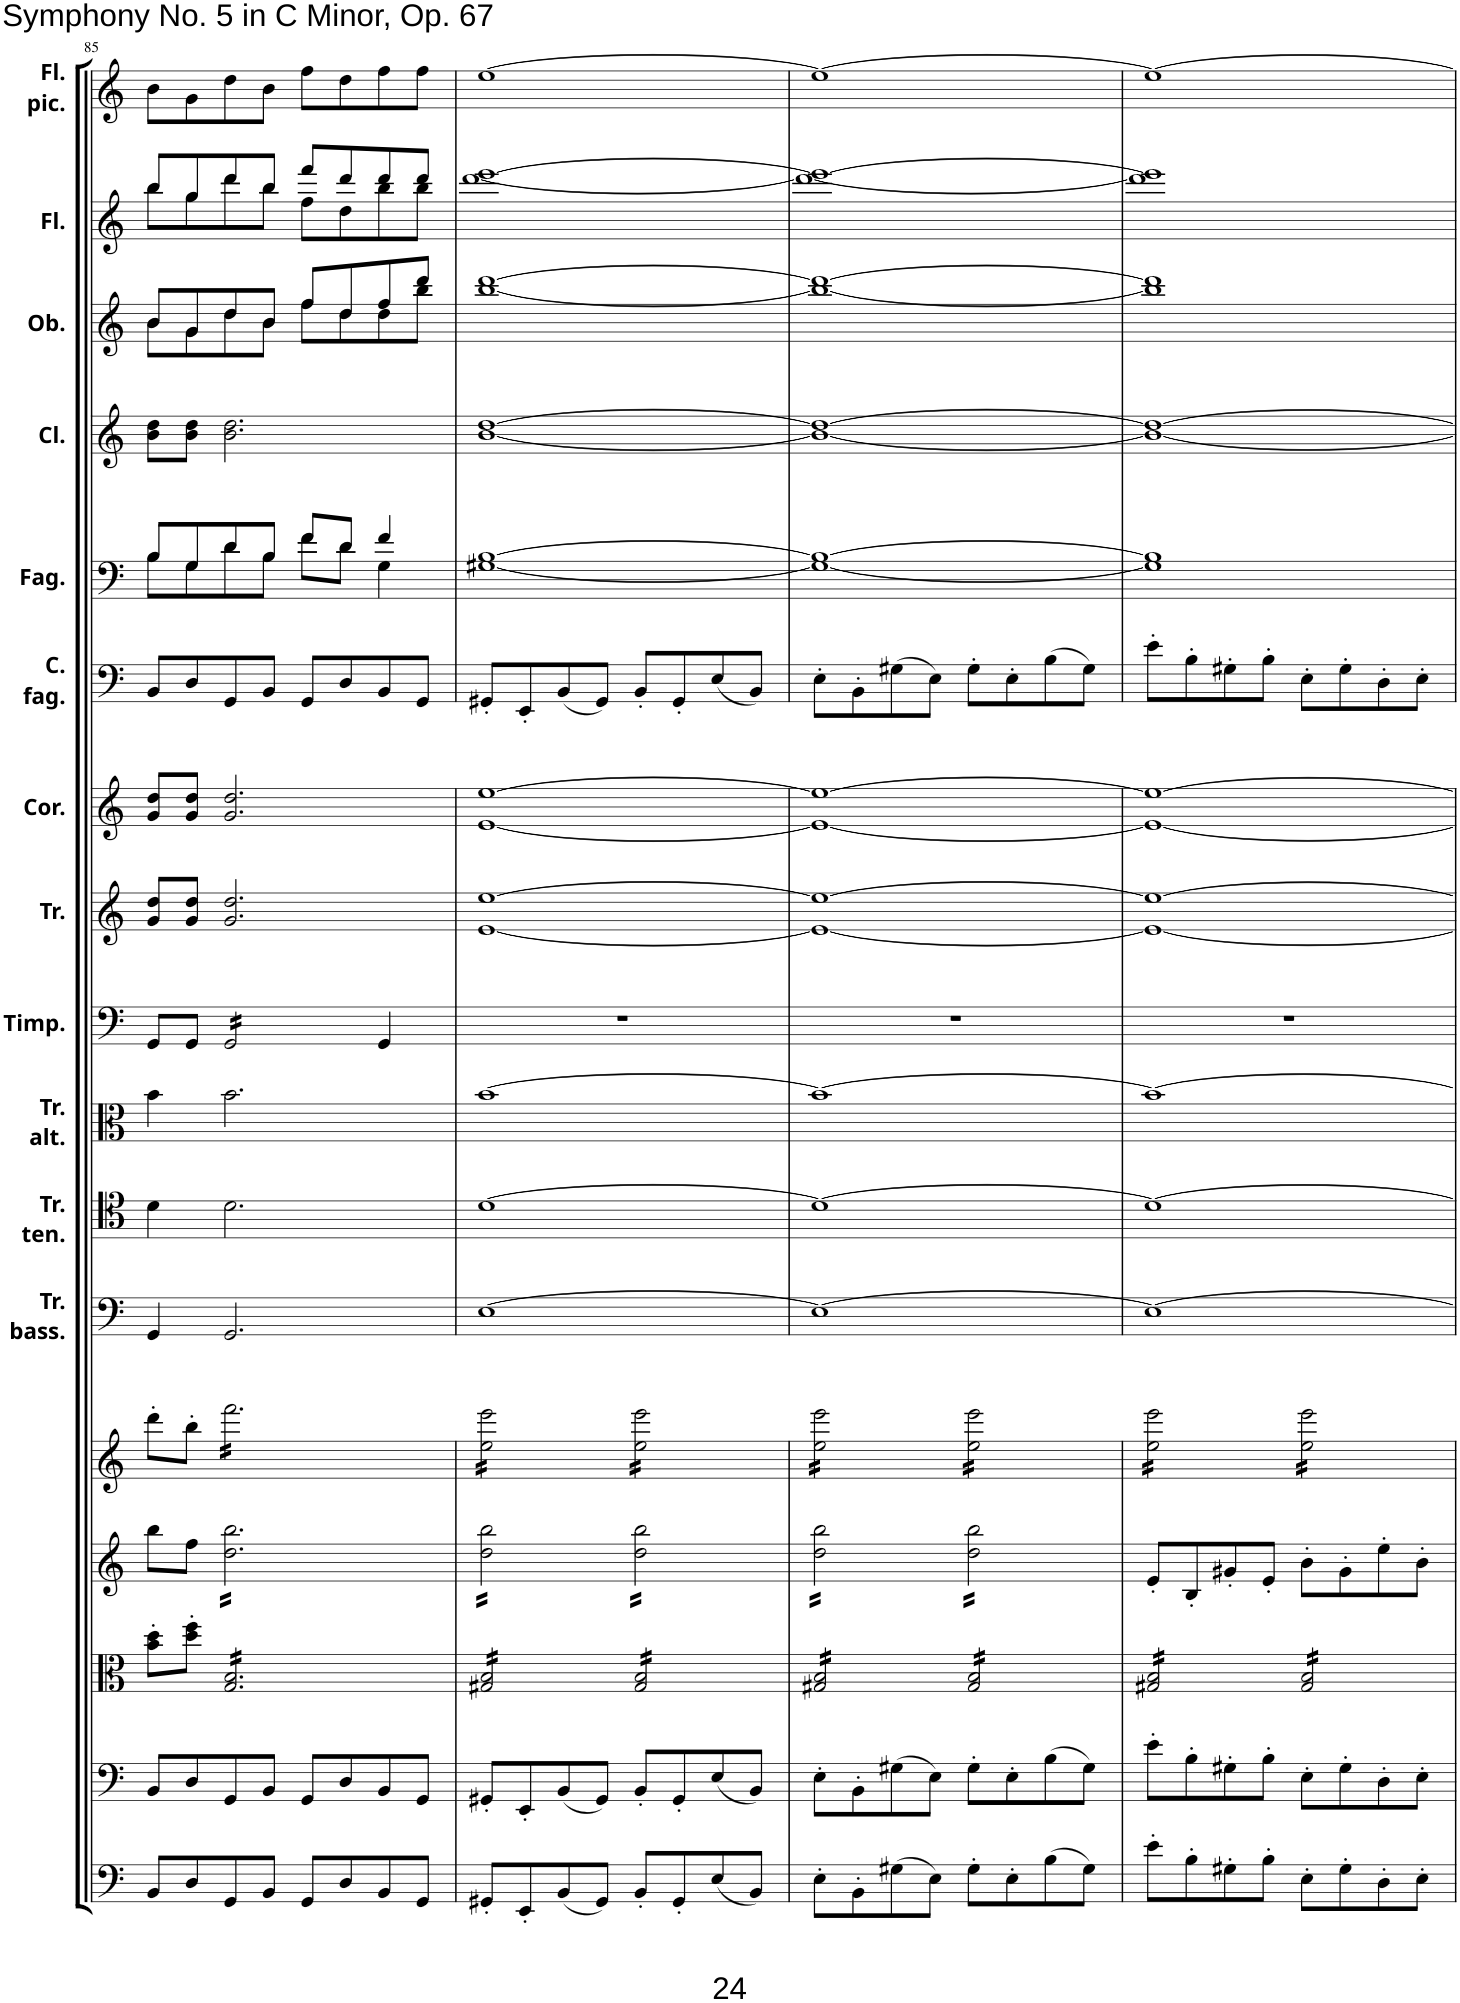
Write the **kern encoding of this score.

**kern	**kern	**kern	**kern	**kern	**kern	**kern	**kern	**kern	**kern	**kern	**kern	**kern	**kern	**kern	**kern	**kern
*part17	*part16	*part15	*part14	*part13	*part12	*part11	*part10	*part9	*part8	*part7	*part6	*part5	*part4	*part3	*part2	*part1
*staff17	*staff16	*staff15	*staff14	*staff13	*staff12	*staff11	*staff10	*staff9	*staff8	*staff7	*staff6	*staff5	*staff4	*staff3	*staff2	*staff1
*I"Basso.	*I"Violoncello.	*I"Viola.	*I"Violino II.	*I"Violino I.	*I"Trombone Basso.	*I"Trombone Tenore.	*I"Trombone Alto.	*I"Timpani in C.G.	*I"Trombe in C.	*I"Corni in C.	*I"Contrafagotto.	*I"Fagotti.	*I"Clarinetti in C.	*I"Oboi.	*I"Flauti.	*I"Flauto piccolo.
*	*	*	*	*	*I'Tr. bass.	*I'Tr. ten.	*I'Tr. alt.	*I'Timp.	*I'Tr.	*I'Cor.	*I'C. fag.	*I'Fag.	*I'Cl.	*I'Ob.	*I'Fl.	*I'Fl. pic.
!!LO:PB:g=z
*clefF4	*clefF4	*clefC3	*clefG2	*clefG2	*clefF4	*clefC4	*clefC3	*clefF4	*clefG2	*clefG2	*clefF4	*clefF4	*clefG2	*clefG2	*clefG2	*clefG2
*Trd7c12	*	*	*	*	*	*	*	*	*	*Trd7c12	*Trd7c12	*	*Trd1c2	*	*	*Trd-7c-12
*k[]	*k[]	*k[]	*k[]	*k[]	*k[]	*k[]	*k[]	*k[]	*k[]	*k[]	*k[]	*k[]	*k[]	*k[]	*k[]	*k[]
*M4/4	*M4/4	*M4/4	*M4/4	*M4/4	*M4/4	*M4/4	*M4/4	*M4/4	*M4/4	*M4/4	*M4/4	*M4/4	*M4/4	*M4/4	*M4/4	*M4/4
*met(c)	*met(c)	*met(c)	*met(c)	*met(c)	*met(c)	*met(c)	*met(c)	*met(c)	*met(c)	*met(c)	*met(c)	*met(c)	*met(c)	*met(c)	*met(c)	*met(c)
=85	=85	=85	=85	=85	=85	=85	=85	=85	=85	=85	=85	=85	=85	=85	=85	=85
*	*	*	*	*	*	*	*	*	*	*	*	*^	*	*^	*^	*
8BB/L	8BB/L	8b\' 8dd\'L	8bb\L	8ddd'\L	4GG/	4d\	4b\	8GG/L	8g/ 8dd/L	8g/ 8dd/L	8BB/L	8B/L	8B\L	8b\ 8dd\L	8b/L	8b\L	8bb/L	8bb\L	8b\L
8D/	8D/	8dd\' 8ff\'J	8ff\J	8bb'\J	.	.	.	8GG/J	8g/ 8dd/J	8g/ 8dd/J	8D/	8G/	8G\	8b\ 8dd\J	8g/	8g\	8gg/	8gg\	8g\
*	*	*tremolo	*	*	*	*	*	*	*	*	*	*	*	*	*	*	*	*	*
*	*	*	*tremolo	*	*	*	*	*	*	*	*	*	*	*	*	*	*	*	*
*	*	*	*	*tremolo	*	*	*	*	*	*	*	*	*	*	*	*	*	*	*
*	*	*	*	*	*	*	*	*tremolo	*	*	*	*	*	*	*	*	*	*	*
8GG/	8GG/	16G/ 16B/LL	16dd\ 16bb\LL	16fff\LL	2.GG/	2.d\	2.b\	16GG/LL	2.g/ 2.dd/	2.g/ 2.dd/	8GG/	8d/	8d\	2.b\ 2.dd\	8dd/	8dd\	8ddd/	8ddd\	8dd\
.	.	16G/ 16B/	16dd\ 16bb\	16fff\	.	.	.	16GG/	.	.	.	.	.	.	.	.	.	.	.
8BB/J	8BB/J	16G/ 16B/	16dd\ 16bb\	16fff\	.	.	.	16GG/	.	.	8BB/J	8B/J	8B\J	.	8b/J	8b\J	8bb/J	8bb\J	8b\J
.	.	16G/ 16B/	16dd\ 16bb\	16fff\	.	.	.	16GG/	.	.	.	.	.	.	.	.	.	.	.
8GG/L	8GG/L	16G/ 16B/	16dd\ 16bb\	16fff\	.	.	.	16GG/	.	.	8GG/L	8f/L	8f\L	.	8ff/L	8ff\L	8fff/L	8ff\L	8ff\L
.	.	16G/ 16B/	16dd\ 16bb\	16fff\	.	.	.	16GG/	.	.	.	.	.	.	.	.	.	.	.
8D/	8D/	16G/ 16B/	16dd\ 16bb\	16fff\	.	.	.	16GG/	.	.	8D/	8d/J	8d\J	.	8dd/	8dd\	8ddd/	8dd\	8dd\
.	.	16G/ 16B/	16dd\ 16bb\	16fff\	.	.	.	16GG/JJ	.	.	.	.	.	.	.	.	.	.	.
*	*	*	*	*	*	*	*	*Xtremolo	*	*	*	*	*	*	*	*	*	*	*
8BB/	8BB/	16G/ 16B/	16dd\ 16bb\	16fff\	.	.	.	4GG/	.	.	8BB/	4f/	4G\	.	8ff/	8dd\	8ddd/	8bb\	8ff\
.	.	16G/ 16B/	16dd\ 16bb\	16fff\	.	.	.	.	.	.	.	.	.	.	.	.	.	.	.
8GG/J	8GG/J	16G/ 16B/	16dd\ 16bb\	16fff\	.	.	.	.	.	.	8GG/J	.	.	.	8ddd/J	8bb\J	8ddd/J	8bb\J	8ff\J
.	.	16G/ 16B/JJ	16dd\ 16bb\JJ	16fff\JJ	.	.	.	.	.	.	.	.	.	.	.	.	.	.	.
*	*	*	*	*	*	*	*	*	*	*	*	*	*	*	*v	*v	*	*	*
*	*	*	*	*	*	*	*	*	*	*	*	*v	*v	*	*	*v	*v	*
=86	=86	=86	=86	=86	=86	=86	=86	=86	=86	=86	=86	=86	=86	=86	=86	=86
8GG#X'/L	8GG#X'/L	16G#X/ 16B/LL	16dd\ 16bb\LL	16ee\ 16eee\LL	[1E	[1d	[1b	1r	[1e [1ee	[1e [1ee	8GG#X'/L	[1G#X [1B	[1b [1dd	[1bb [1ddd	[1ddd [1eee	[1ee
.	.	16G#X/ 16B/	16dd\ 16bb\	16ee\ 16eee\	.	.	.	.	.	.	.	.	.	.	.	.
8EE'/	8EE'/	16G#X/ 16B/	16dd\ 16bb\	16ee\ 16eee\	.	.	.	.	.	.	8EE'/	.	.	.	.	.
.	.	16G#X/ 16B/	16dd\ 16bb\	16ee\ 16eee\	.	.	.	.	.	.	.	.	.	.	.	.
(8BB/	(8BB/	16G#X/ 16B/	16dd\ 16bb\	16ee\ 16eee\	.	.	.	.	.	.	(8BB/	.	.	.	.	.
.	.	16G#X/ 16B/	16dd\ 16bb\	16ee\ 16eee\	.	.	.	.	.	.	.	.	.	.	.	.
8GG#/J)	8GG#/J)	16G#X/ 16B/	16dd\ 16bb\	16ee\ 16eee\	.	.	.	.	.	.	8GG#/J)	.	.	.	.	.
.	.	16G#X/ 16B/JJ	16dd\ 16bb\JJ	16ee\ 16eee\JJ	.	.	.	.	.	.	.	.	.	.	.	.
8BB'/L	8BB'/L	16G#/ 16B/LL	16dd\ 16bb\LL	16ee\ 16eee\LL	.	.	.	.	.	.	8BB'/L	.	.	.	.	.
.	.	16G#/ 16B/	16dd\ 16bb\	16ee\ 16eee\	.	.	.	.	.	.	.	.	.	.	.	.
8GG#'/	8GG#'/	16G#/ 16B/	16dd\ 16bb\	16ee\ 16eee\	.	.	.	.	.	.	8GG#'/	.	.	.	.	.
.	.	16G#/ 16B/	16dd\ 16bb\	16ee\ 16eee\	.	.	.	.	.	.	.	.	.	.	.	.
(8E/	(8E/	16G#/ 16B/	16dd\ 16bb\	16ee\ 16eee\	.	.	.	.	.	.	(8E/	.	.	.	.	.
.	.	16G#/ 16B/	16dd\ 16bb\	16ee\ 16eee\	.	.	.	.	.	.	.	.	.	.	.	.
8BB/J)	8BB/J)	16G#/ 16B/	16dd\ 16bb\	16ee\ 16eee\	.	.	.	.	.	.	8BB/J)	.	.	.	.	.
.	.	16G#/ 16B/JJ	16dd\ 16bb\JJ	16ee\ 16eee\JJ	.	.	.	.	.	.	.	.	.	.	.	.
=87	=87	=87	=87	=87	=87	=87	=87	=87	=87	=87	=87	=87	=87	=87	=87	=87
8E'\L	8E'\L	16G#X/ 16B/LL	16dd\ 16bb\LL	16ee\ 16eee\LL	1E_	1d_	1b_	1r	1e_ 1ee_	1e_ 1ee_	8E'\L	1G#_ 1B_	1b_ 1dd_	1bb_ 1ddd_	1ddd_ 1eee_	1ee_
.	.	16G#X/ 16B/	16dd\ 16bb\	16ee\ 16eee\	.	.	.	.	.	.	.	.	.	.	.	.
8BB'\	8BB'\	16G#X/ 16B/	16dd\ 16bb\	16ee\ 16eee\	.	.	.	.	.	.	8BB'\	.	.	.	.	.
.	.	16G#X/ 16B/	16dd\ 16bb\	16ee\ 16eee\	.	.	.	.	.	.	.	.	.	.	.	.
(8G#X\	(8G#X\	16G#X/ 16B/	16dd\ 16bb\	16ee\ 16eee\	.	.	.	.	.	.	(8G#X\	.	.	.	.	.
.	.	16G#X/ 16B/	16dd\ 16bb\	16ee\ 16eee\	.	.	.	.	.	.	.	.	.	.	.	.
8E\J)	8E\J)	16G#X/ 16B/	16dd\ 16bb\	16ee\ 16eee\	.	.	.	.	.	.	8E\J)	.	.	.	.	.
.	.	16G#X/ 16B/JJ	16dd\ 16bb\JJ	16ee\ 16eee\JJ	.	.	.	.	.	.	.	.	.	.	.	.
8G#'\L	8G#'\L	16G#/ 16B/LL	16dd\ 16bb\LL	16ee\ 16eee\LL	.	.	.	.	.	.	8G#'\L	.	.	.	.	.
.	.	16G#/ 16B/	16dd\ 16bb\	16ee\ 16eee\	.	.	.	.	.	.	.	.	.	.	.	.
8E'\	8E'\	16G#/ 16B/	16dd\ 16bb\	16ee\ 16eee\	.	.	.	.	.	.	8E'\	.	.	.	.	.
.	.	16G#/ 16B/	16dd\ 16bb\	16ee\ 16eee\	.	.	.	.	.	.	.	.	.	.	.	.
(8B\	(8B\	16G#/ 16B/	16dd\ 16bb\	16ee\ 16eee\	.	.	.	.	.	.	(8B\	.	.	.	.	.
.	.	16G#/ 16B/	16dd\ 16bb\	16ee\ 16eee\	.	.	.	.	.	.	.	.	.	.	.	.
8G#\J)	8G#\J)	16G#/ 16B/	16dd\ 16bb\	16ee\ 16eee\	.	.	.	.	.	.	8G#\J)	.	.	.	.	.
.	.	16G#/ 16B/JJ	16dd\ 16bb\JJ	16ee\ 16eee\JJ	.	.	.	.	.	.	.	.	.	.	.	.
*	*	*	*Xtremolo	*	*	*	*	*	*	*	*	*	*	*	*	*
=88	=88	=88	=88	=88	=88	=88	=88	=88	=88	=88	=88	=88	=88	=88	=88	=88
8e'\L	8e'\L	16G#X/ 16B/LL	8e'/L	16ee\ 16eee\LL	1E_	1d_	1b_	1r	1e_ 1ee_	1e_ 1ee_	8e'\L	1G#] 1B]	1b_ 1dd_	1bb] 1ddd]	1ddd] 1eee]	1ee_
.	.	16G#X/ 16B/	.	16ee\ 16eee\	.	.	.	.	.	.	.	.	.	.	.	.
8B'\	8B'\	16G#X/ 16B/	8B'/	16ee\ 16eee\	.	.	.	.	.	.	8B'\	.	.	.	.	.
.	.	16G#X/ 16B/	.	16ee\ 16eee\	.	.	.	.	.	.	.	.	.	.	.	.
8G#X'\	8G#X'\	16G#X/ 16B/	8g#X'/	16ee\ 16eee\	.	.	.	.	.	.	8G#X'\	.	.	.	.	.
.	.	16G#X/ 16B/	.	16ee\ 16eee\	.	.	.	.	.	.	.	.	.	.	.	.
8B'\J	8B'\J	16G#X/ 16B/	8e'/J	16ee\ 16eee\	.	.	.	.	.	.	8B'\J	.	.	.	.	.
.	.	16G#X/ 16B/JJ	.	16ee\ 16eee\JJ	.	.	.	.	.	.	.	.	.	.	.	.
8E'\L	8E'\L	16G#/ 16B/LL	8b'\L	16ee\ 16eee\LL	.	.	.	.	.	.	8E'\L	.	.	.	.	.
.	.	16G#/ 16B/	.	16ee\ 16eee\	.	.	.	.	.	.	.	.	.	.	.	.
8G#'\	8G#'\	16G#/ 16B/	8g#'\	16ee\ 16eee\	.	.	.	.	.	.	8G#'\	.	.	.	.	.
.	.	16G#/ 16B/	.	16ee\ 16eee\	.	.	.	.	.	.	.	.	.	.	.	.
8D'\	8D'\	16G#/ 16B/	8ee'\	16ee\ 16eee\	.	.	.	.	.	.	8D'\	.	.	.	.	.
.	.	16G#/ 16B/	.	16ee\ 16eee\	.	.	.	.	.	.	.	.	.	.	.	.
8E'\J	8E'\J	16G#/ 16B/	8b'\J	16ee\ 16eee\	.	.	.	.	.	.	8E'\J	.	.	.	.	.
.	.	16G#/ 16B/JJ	.	16ee\ 16eee\JJ	.	.	.	.	.	.	.	.	.	.	.	.
*	*	*	*	*Xtremolo	*	*	*	*	*	*	*	*	*	*	*	*
*	*	*Xtremolo	*	*	*	*	*	*	*	*	*	*	*	*	*	*
=	=	=	=	=	=	=	=	=	=	=	=	=	=	=	=	=
*-	*-	*-	*-	*-	*-	*-	*-	*-	*-	*-	*-	*-	*-	*-	*-	*-
